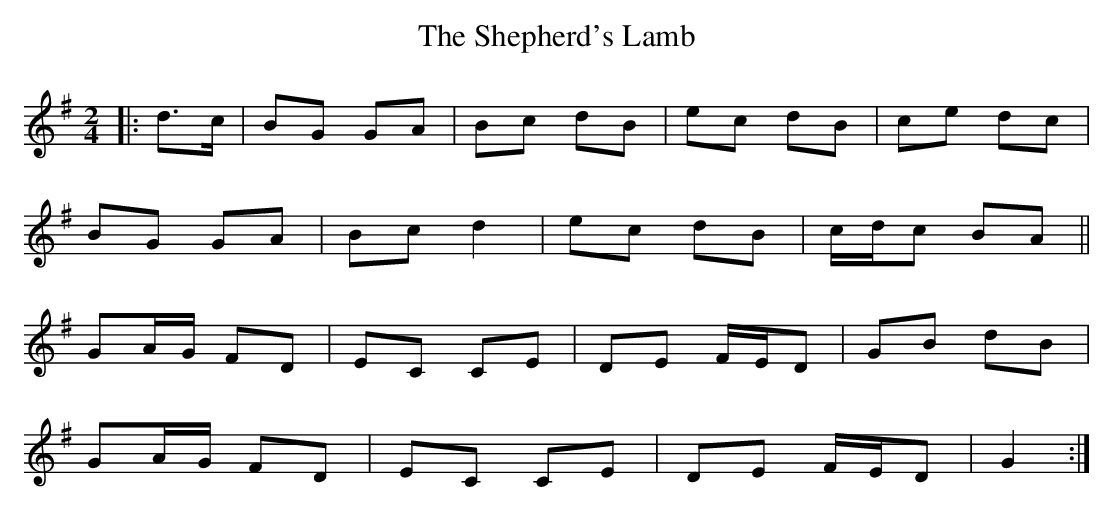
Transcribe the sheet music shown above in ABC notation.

X:1
T: The Shepherd's Lamb
M: 2/4
L: 1/8
K: Gmaj
|:d>c|BG GA|Bc dB|ec dB|ce dc|
BG GA|Bc d2|ec dB|c/d/c BA||
GA/G/ FD|EC CE|DE F/E/D|GB dB|
GA/G/ FD|EC CE|DE F/E/D|G2:|
